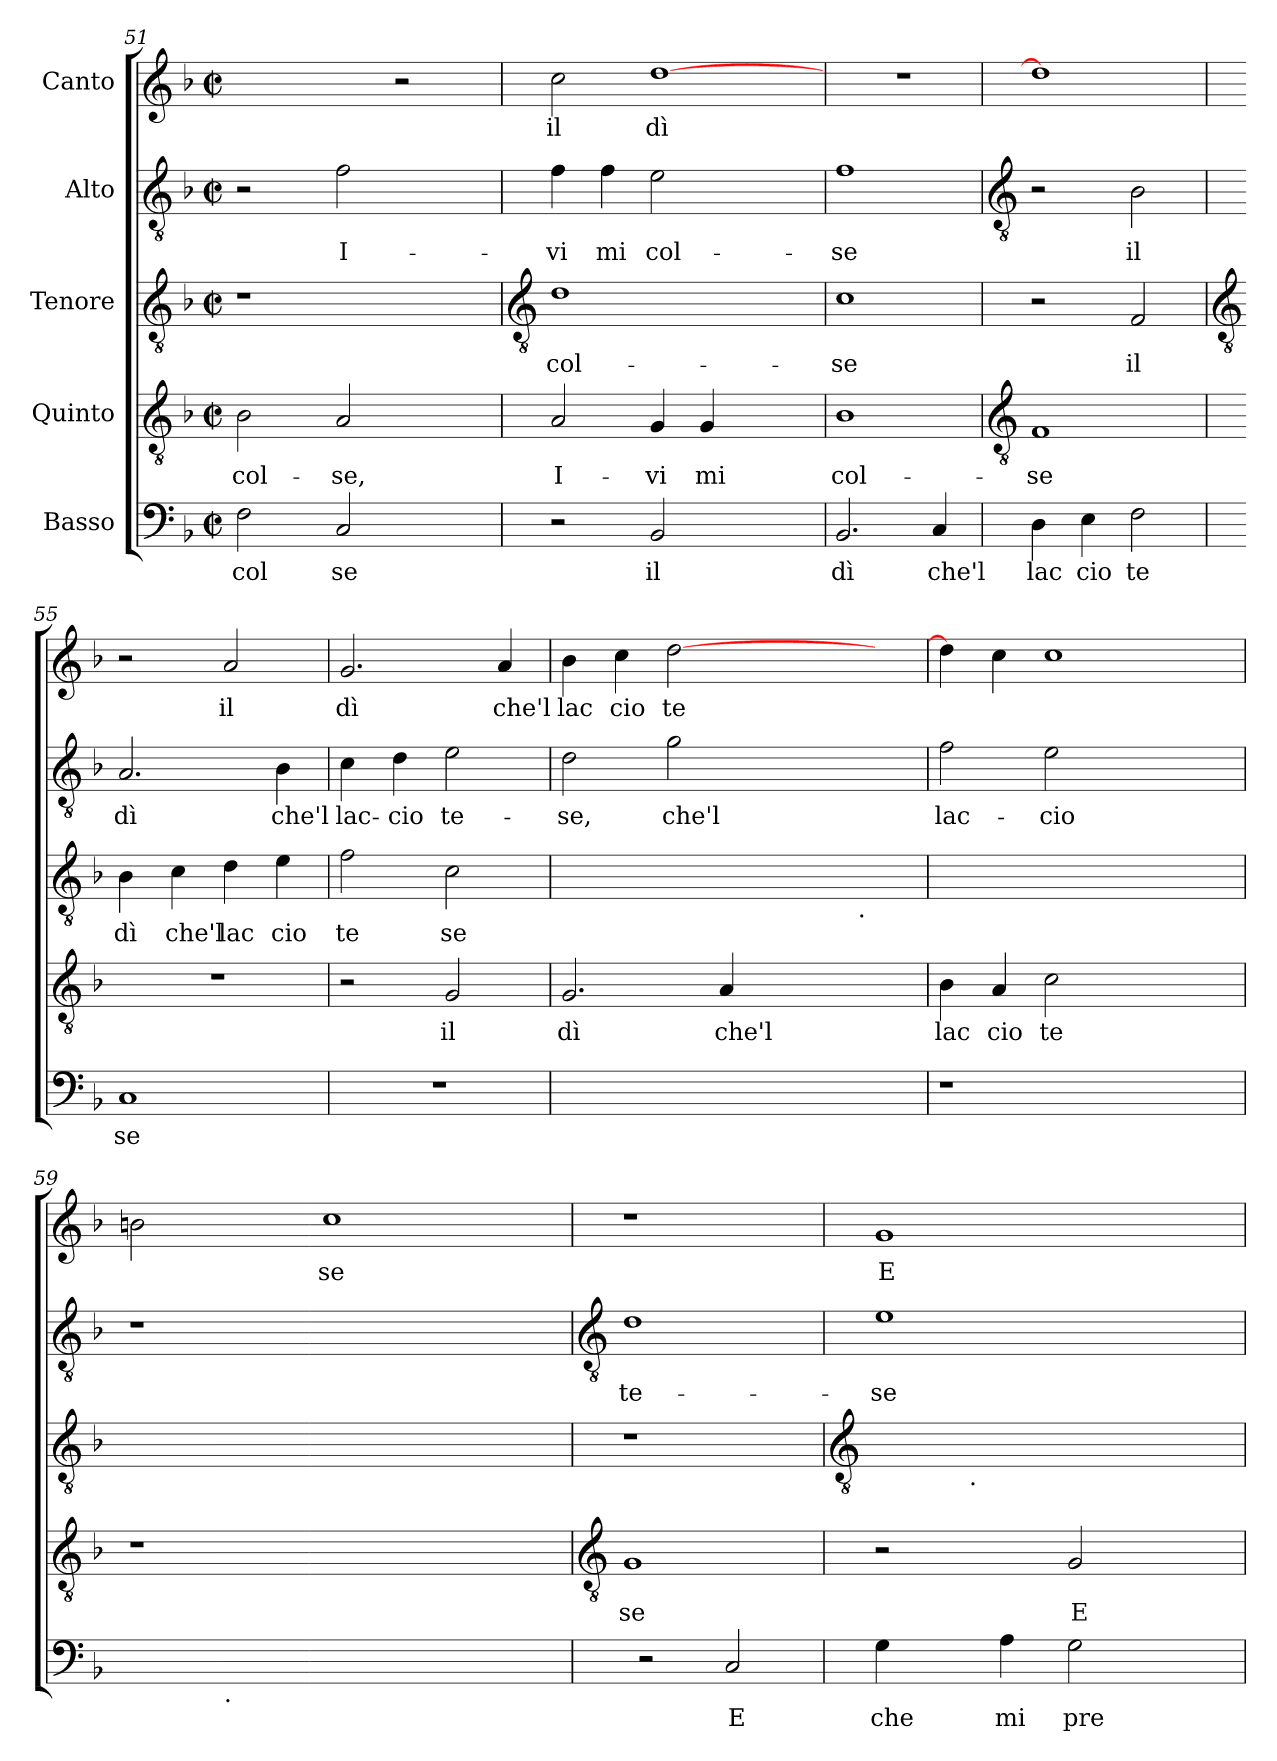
**kern	**text	**kern	**text	**kern	**text	**kern	**text	**kern	**text
*part5	*part5	*part4	*part4	*part3	*part3	*part2	*part2	*part1	*part1
*staff5	*staff5	*staff4	*staff4	*staff3	*staff3	*staff2	*staff2	*staff1	*staff1
*I"Basso	*	*I"Quinto	*	*I"Tenore	*	*I"Alto	*	*I"Canto	*
!!LO:LB:g=z
*clefF4	*	*clefGv2	*	*clefGv2	*	*clefGv2	*	*clefG2	*
*k[b-]	*	*k[b-]	*	*k[b-]	*	*k[b-]	*	*k[b-]	*
*F:	*	*F:	*	*F:	*	*F:	*	*F:	*
*M2/2	*	*M2/2	*	*M2/2	*	*M2/2	*	*M2/2	*
*met(c|)	*	*met(c|)	*	*met(c|)	*	*met(c|)	*	*met(c|)	*
=51	=51	=51	=51	=51	=51	=51	=51	=51	=51
!	!LO:LY:b	!	!LO:LY:b	!	!	!	!	!	!
2F\	col	2B-\	col-	1r	.	2r	.	4ryy	.
.	.	.	.	.	.	.	.	4ryy	.
!	!LO:LY:b	!	!LO:LY:b	!	!	!	!LO:LY:b	!	!
2C/	se	2A/	-se,	.	.	2f\	I-	4ryy	.
.	.	.	.	.	.	.	.	64ryy	.
.	.	.	.	.	.	.	.	2r	.
4ryy	.	4ryy	.	4ryy	.	4ryy	.	.	.
64ryy	.	64ryy	.	64ryy	.	64ryy	.	.	.
!!LO:LB:g=z
=52A	=52A	=52A	=52A	=52A	=52A	=52A	=52A	=52A	=52A
*	*	*	*	*clefGv2	*	*	*	*	*
!	!	!	!LO:LY:b	!	!LO:LY:b	!	!LO:LY:b	!	!LO:LY:b
2r	.	2A/	I-	1d	col-	4f\	-vi	2cc\	il
!	!	!	!	!	!	!	!LO:LY:b	!	!
.	.	.	.	.	.	4f\	mi	.	.
!	!LO:LY:b	!	!LO:LY:b	!	!	!	!LO:LY:b	!	!LO:LY:b
2BB-/	il	4G/	-vi	.	.	2e\	col-	[1dd	dì
!	!	!	!LO:LY:b	!	!	!	!	!	!
.	.	4G/	mi	.	.	.	.	.	.
2ryy	.	2ryy	.	2ryy	.	2ryy	.	.	.
!!LO:LB:g=z
=53A	=53A	=53A	=53A	=53A	=53A	=53A	=53A	=53A	=53A
!	!LO:LY:b	!	!LO:LY:b	!	!LO:LY:b	!	!LO:LY:b	!	!
2.BB-/	dì	1B-	col-	1c	-se	1f	-se	1r	.
!	!LO:LY:b	!	!	!	!	!	!	!	!
4C/	che'l	.	.	.	.	.	.	.	.
!!LO:LB:g=z
=54	=54	=54	=54	=54	=54	=54	=54	=54	=54
*	*	*clefGv2	*	*	*	*clefGv2	*	*	*
!	!LO:LY:b	!	!LO:LY:b	!	!	!	!	!	!
4D\	lac	1F	-se	2r	.	2r	.	1dd]	.
!	!LO:LY:b	!	!	!	!	!	!	!	!
4E\	cio	.	.	.	.	.	.	.	.
!	!LO:LY:b	!	!	!	!LO:LY:b	!	!LO:LY:b	!	!
2F\	te	.	.	2F/	il	2B-\	il	.	.
!!LO:LB:g=z
=55	=55	=55	=55	=55	=55	=55	=55	=55	=55
*	*	*	*	*clefGv2	*	*	*	*	*
!	!LO:LY:b	!	!	!	!LO:LY:b	!	!LO:LY:b	!	!
1C	se	1r	.	4B-\	dì	2.A/	dì	2r	.
!	!	!	!	!	!LO:LY:b	!	!	!	!
.	.	.	.	4c\	che'l	.	.	.	.
!	!	!	!	!	!LO:LY:b	!	!	!	!LO:LY:b
.	.	.	.	4d\	lac	.	.	2a/	il
!	!	!	!	!	!LO:LY:b	!	!LO:LY:b	!	!
.	.	.	.	4e\	cio	4B-\	che'l	.	.
=56	=56	=56	=56	=56	=56	=56	=56	=56	=56
!	!	!	!	!	!LO:LY:b	!	!LO:LY:b	!	!LO:LY:b
1r	.	2r	.	2f\	te	4c\	lac-	2.g/	dì
!	!	!	!	!	!	!	!LO:LY:b	!	!
.	.	.	.	.	.	4d\	-cio	.	.
!	!	!	!LO:LY:b	!	!LO:LY:b	!	!LO:LY:b	!	!
.	.	2G/	il	2c\	se	2e\	te-	.	.
!	!	!	!	!	!	!	!	!	!LO:LY:b
.	.	.	.	.	.	.	.	4a/	che'l
=57	=57	=57	=57	=57	=57	=57	=57	=57	=57
!	!	!	!LO:LY:b	!	!	!	!LO:LY:b	!	!LO:LY:b
4ryy	.	2.G/	dì	4ryy	.	2d\	-se,	4b-\	lac
!	!	!	!	!	!	!	!	!	!LO:LY:b
4ryy	.	.	.	4ryy	.	.	.	4cc\	cio
!	!	!	!	!	!	!	!LO:LY:b	!	!LO:LY:b
4ryy	.	.	.	4ryy	.	2g\	che'l	[2dd\	te
!	!	!	!LO:LY:b	!	!	!	!	!	!
64%31ryy	.	4A/	che'l	64ryy	.	.	.	.	.
.	.	.	.	64ryy	.	.	.	.	.
.	.	.	.	64ryy	.	.	.	.	.
.	.	.	.	64ryy	.	.	.	.	.
.	.	.	.	64ryy	.	.	.	.	.
.	.	.	.	64ryy	.	.	.	.	.
.	.	.	.	64ryy	.	.	.	.	.
.	.	.	.	64ryy	.	.	.	.	.
.	.	.	.	64ryy	.	.	.	.	.
.	.	.	.	64ryy	.	.	.	.	.
.	.	.	.	64ryy	.	.	.	.	.
.	.	.	.	64ryy	.	.	.	.	.
.	.	.	.	64ryy	.	.	.	.	.
.	.	.	.	64ryy	.	.	.	.	.
!	!	!	!	!LO:TX:b:t=.	!	!	!	!	!
.	.	.	.	64ryy	.	.	.	.	.
.	.	.	.	4ryy	.	.	.	.	.
.	.	8...ryy	.	.	.	8...ryy	.	8...ryy	.
=58	=58	=58	=58	=58	=58	=58	=58	=58	=58
!	!	!	!LO:LY:b	!	!	!	!LO:LY:b	!	!
1r	.	4B-\	lac	4ryy	.	2f\	lac-	4dd\]	.
!	!	!	!LO:LY:b	!	!	!	!	!	!
.	.	4A/	cio	4ryy	.	.	.	4cc\	.
!	!	!	!LO:LY:b	!	!	!	!LO:LY:b	!	!
.	.	2c\	te	4ryy	.	2e\	-cio	1cc	.
.	.	.	.	64ryy	.	.	.	.	.
.	.	.	.	4ryy	.	.	.	.	.
2ryy	.	2ryy	.	.	.	2ryy	.	.	.
.	.	.	.	64%31ryy	.	.	.	.	.
!!LO:LB:g=z
=59	=59	=59	=59	=59	=59	=59	=59	=59	=59
32ryy	.	1r	.	4ryy	.	1r	.	2bn\	.
32ryy	.	.	.	.	.	.	.	.	.
32ryy	.	.	.	.	.	.	.	.	.
32ryy	.	.	.	.	.	.	.	.	.
32ryy	.	.	.	.	.	.	.	.	.
32ryy	.	.	.	.	.	.	.	.	.
!LO:TX:b:t=.	!	!	!	!	!	!	!	!	!
32ryy	.	.	.	.	.	.	.	.	.
4ryy	.	.	.	.	.	.	.	.	.
.	.	.	.	4ryy	.	.	.	.	.
4ryy	.	.	.	.	.	.	.	.	.
!	!	!	!	!	!	!	!	!	!LO:LY:b
.	.	.	.	1ryy	.	.	.	1cc	se
4ryy	.	.	.	.	.	.	.	.	.
4ryy	.	.	.	.	.	.	.	.	.
.	.	2ryy	.	.	.	2ryy	.	.	.
4ryy	.	.	.	.	.	.	.	.	.
32ryy	.	.	.	.	.	.	.	.	.
!!LO:LB:g=z
=60A	=60A	=60A	=60A	=60A	=60A	=60A	=60A	=60A	=60A
*	*	*clefGv2	*	*	*	*clefGv2	*	*	*
!	!	!	!LO:LY:b	!	!	!	!LO:LY:b	!	!
32ryy	.	1G	se	1r	.	1d	te-	1r	.
2r	.	.	.	.	.	.	.	.	.
!	!LO:LY:b	!	!	!	!	!	!	!	!
2C/	E	.	.	.	.	.	.	.	.
.	.	32ryy	.	32ryy	.	32ryy	.	32ryy	.
!!LO:LB:g=z
=61A	=61A	=61A	=61A	=61A	=61A	=61A	=61A	=61A	=61A
*	*	*	*	*clefGv2	*	*	*	*	*
!	!LO:LY:b	!	!	!	!	!	!LO:LY:b	!	!LO:LY:b
4G\	che	2r	.	32ryy	.	1e	-se	1g	E
.	.	.	.	32ryy	.	.	.	.	.
.	.	.	.	32ryy	.	.	.	.	.
.	.	.	.	32ryy	.	.	.	.	.
.	.	.	.	32ryy	.	.	.	.	.
.	.	.	.	32ryy	.	.	.	.	.
!	!	!	!	!LO:TX:b:t=.	!	!	!	!	!
.	.	.	.	32ryy	.	.	.	.	.
.	.	.	.	4ryy	.	.	.	.	.
!	!LO:LY:b	!	!	!	!	!	!	!	!
4A\	mi	.	.	.	.	.	.	.	.
.	.	.	.	4ryy	.	.	.	.	.
!	!LO:LY:b	!	!LO:LY:b	!	!	!	!	!	!
2G\	pre	2G/	E	.	.	.	.	.	.
.	.	.	.	4ryy	.	.	.	.	.
.	.	.	.	4ryy	.	.	.	.	.
8..ryy	.	8..ryy	.	.	.	8..ryy	.	8..ryy	.
=	=	=	=	=	=	=	=	=	=
*-	*-	*-	*-	*-	*-	*-	*-	*-	*-
